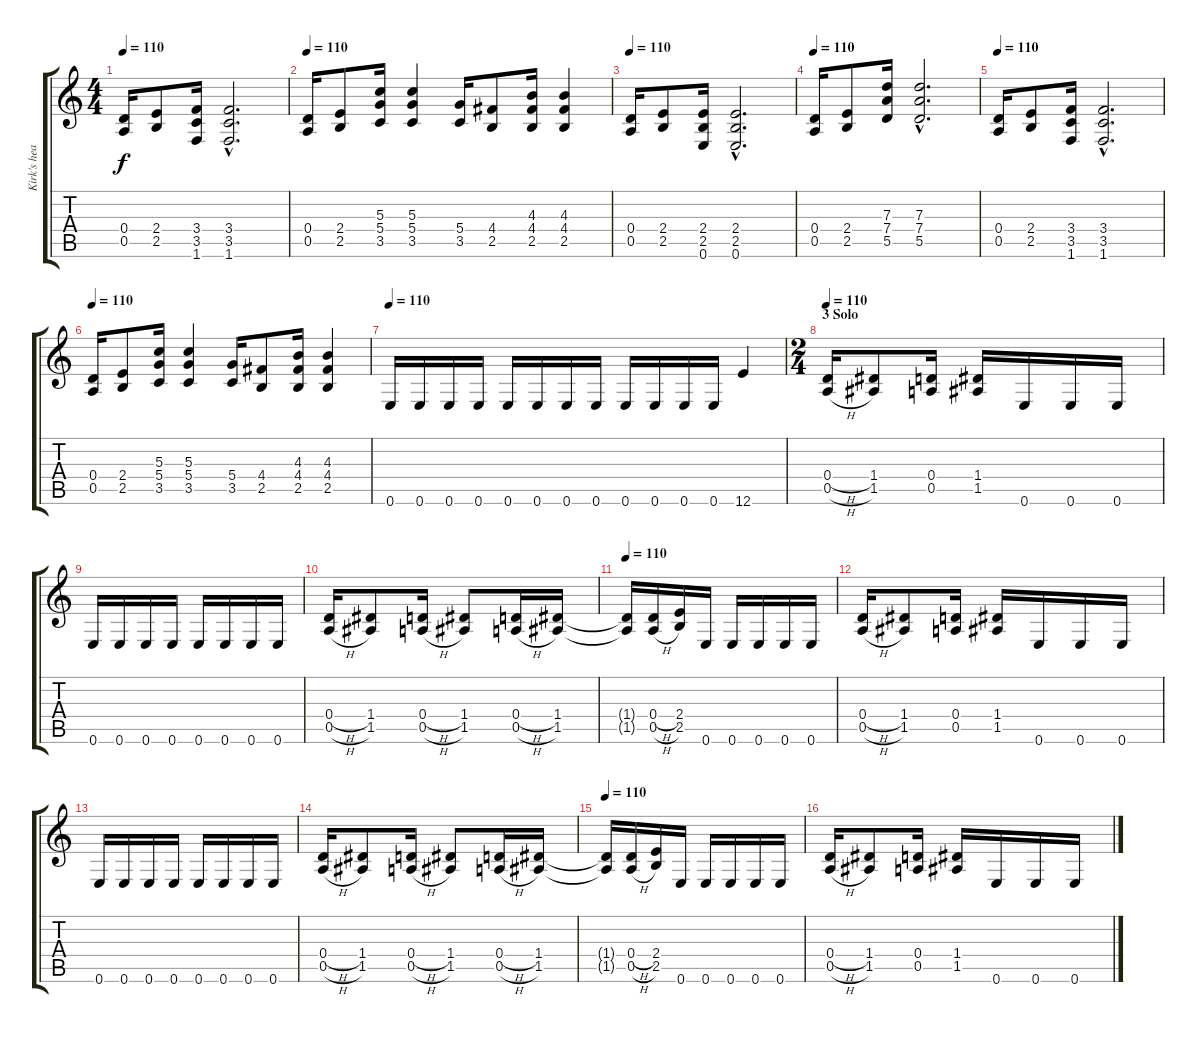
\track ("Kirk's heavy" "Kirk's hea") {instrument distortionguitar}
\staff {score tabs}
\tuning (E4 B3 G3 D3 A2 E2) {hide}
\ts (4 4)
\tempo 110
\clef g2
\ks c
(0.4 0.5).16{dy f} (2.4 2.5).8 (3.4 3.5 1.6).16 (3.4{hac} 3.5{hac} 1.6{hac}).2{d} |
\tempo 110
(0.4 0.5).16 (2.4 2.5).8 (5.3 5.4 3.5).16 (5.3 5.4 3.5).4 (5.4 3.5).16 (4.4 2.5).8 (4.3 4.4 2.5).16 (4.3 4.4 2.5).4 |
\tempo 110
(0.4 0.5).16 (2.4 2.5).8 (2.4 2.5 0.6).16 (2.4{hac} 2.5{hac} 0.6{hac}).2{d} |
\tempo 110
(0.4 0.5).16 (2.4 2.5).8 (7.3 7.4 5.5).16 (7.3{hac} 7.4{hac} 5.5{hac}).2{d} |
\tempo 110
(0.4 0.5).16 (2.4 2.5).8 (3.4 3.5 1.6).16 (3.4{hac} 3.5{hac} 1.6{hac}).2{d} |
\tempo 110
(0.4 0.5).16 (2.4 2.5).8 (5.3 5.4 3.5).16 (5.3 5.4 3.5).4 (5.4 3.5).16 (4.4 2.5).8 (4.3 4.4 2.5).16 (4.3 4.4 2.5).4 |
\tempo 110
0.6.16 0.6.16 0.6.16 0.6.16 0.6.16 0.6.16 0.6.16 0.6.16 0.6.16 0.6.16 0.6.16 0.6.16 12.6.4 |
\ts (2 4)
\section ("" "3 Solo")
\tempo 110
(0.4{h} 0.5{h}).16 (1.4 1.5).8 (0.4 0.5).16 (1.4 1.5).16 0.6.16 0.6.16 0.6.16 |
0.6.16 0.6.16 0.6.16 0.6.16 0.6.16 0.6.16 0.6.16 0.6.16 |
(0.4{h} 0.5{h}).16 (1.4 1.5).8 (0.4{h} 0.5{h}).16 (1.4 1.5).8 (0.4{h} 0.5{h}).16 (1.4 1.5).16 |
\tempo 110
(1.4{t} 1.5{t}).16 (0.4{h} 0.5{h}).16 (2.4 2.5).16 0.6.16 0.6.16 0.6.16 0.6.16 0.6.16 |
(0.4{h} 0.5{h}).16 (1.4 1.5).8 (0.4 0.5).16 (1.4 1.5).16 0.6.16 0.6.16 0.6.16 |
0.6.16 0.6.16 0.6.16 0.6.16 0.6.16 0.6.16 0.6.16 0.6.16 |
(0.4{h} 0.5{h}).16 (1.4 1.5).8 (0.4{h} 0.5{h}).16 (1.4 1.5).8 (0.4{h} 0.5{h}).16 (1.4 1.5).16 |
\tempo 110
(1.4{t} 1.5{t}).16 (0.4{h} 0.5{h}).16 (2.4 2.5).16 0.6.16 0.6.16 0.6.16 0.6.16 0.6.16 |
(0.4{h} 0.5{h}).16 (1.4 1.5).8 (0.4 0.5).16 (1.4 1.5).16 0.6.16 0.6.16 0.6.16
